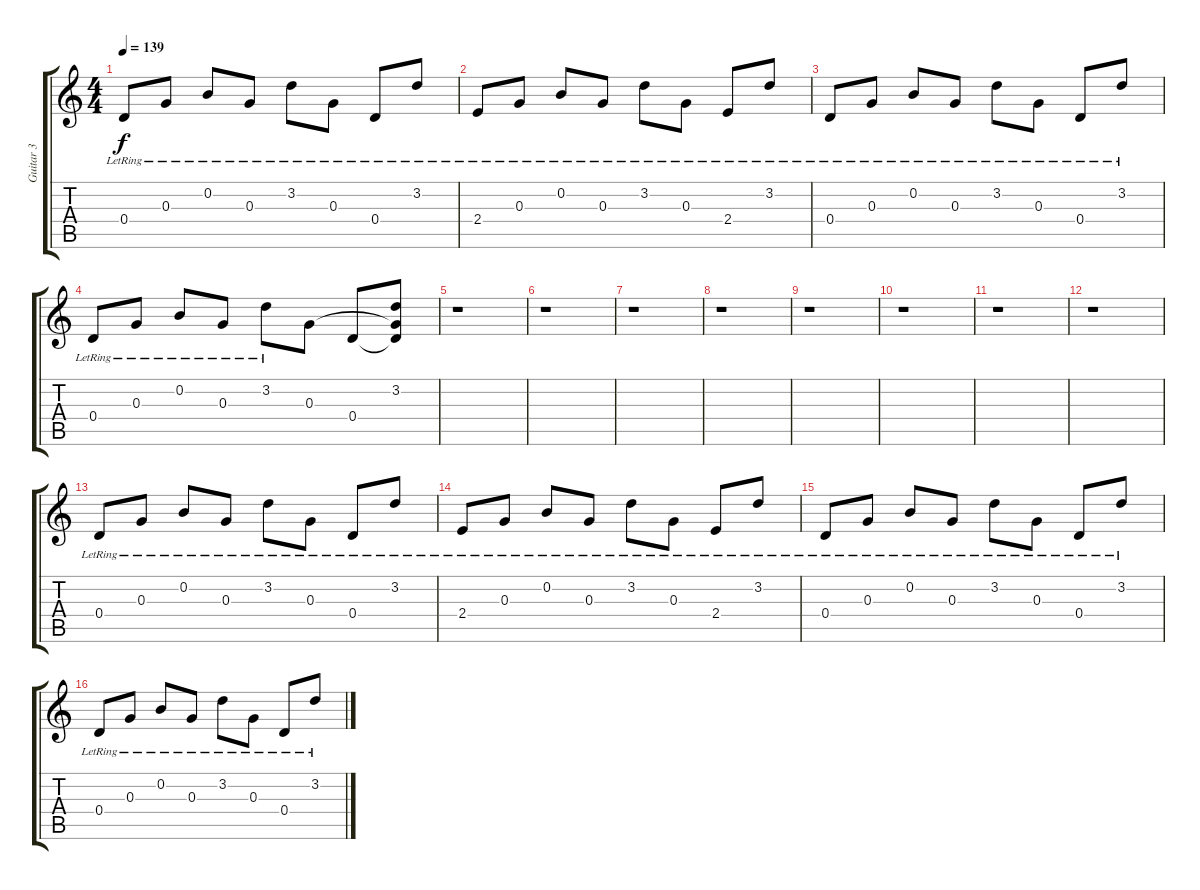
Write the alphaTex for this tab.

\track ("Guitar 3" "Guitar 3") {instrument electricguitarclean}
\staff {score tabs}
\tuning (E4 B3 G3 D3 A2 D2) {hide}
\ts (4 4)
\tempo 139
\clef g2
\ks c
0.4{lr}.8{dy f} 0.3{lr}.8 0.2{lr}.8 0.3{lr}.8 3.2{lr}.8 0.3{lr}.8 0.4{lr}.8 3.2{lr}.8 |
2.4{lr}.8 0.3{lr}.8 0.2{lr}.8 0.3{lr}.8 3.2{lr}.8 0.3{lr}.8 2.4{lr}.8 3.2{lr}.8 |
0.4{lr}.8 0.3{lr}.8 0.2{lr}.8 0.3{lr}.8 3.2{lr}.8 0.3{lr}.8 0.4{lr}.8 3.2{lr}.8 |
0.4{lr}.8 0.3{lr}.8 0.2{lr}.8 0.3{lr}.8 3.2{lr}.8 0.3.8 0.4.8 (3.2 0.3{t} 0.4{t}).8 |
r.1 |
r.1 |
r.1 |
r.1 |
r.1 |
r.1 |
r.1 |
r.1 |
0.4{lr}.8 0.3{lr}.8 0.2{lr}.8 0.3{lr}.8 3.2{lr}.8 0.3{lr}.8 0.4{lr}.8 3.2{lr}.8 |
2.4{lr}.8 0.3{lr}.8 0.2{lr}.8 0.3{lr}.8 3.2{lr}.8 0.3{lr}.8 2.4{lr}.8 3.2{lr}.8 |
0.4{lr}.8 0.3{lr}.8 0.2{lr}.8 0.3{lr}.8 3.2{lr}.8 0.3{lr}.8 0.4{lr}.8 3.2{lr}.8 |
0.4{lr}.8 0.3{lr}.8 0.2{lr}.8 0.3{lr}.8 3.2{lr}.8 0.3{lr}.8 0.4{lr}.8 3.2{lr}.8
